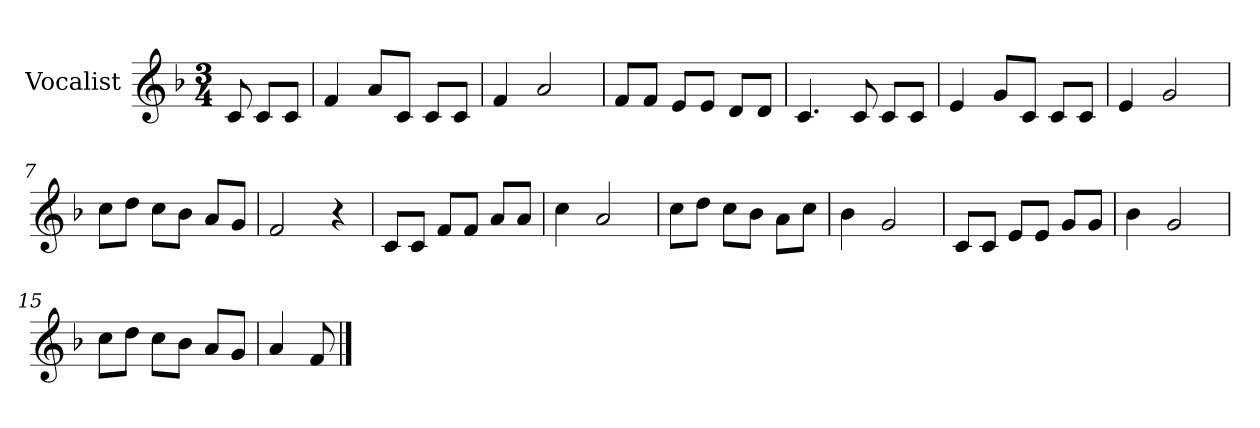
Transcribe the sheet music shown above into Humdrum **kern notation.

**kern
*part1
*staff1
*I"Vocalist
*k[b-]
*F:
*M3/4
=
8c
8cL
8cJ
=1
4f
8aL
8cJ
8cL
8cJ
=2
4f
2a
=3
8fL
8fJ
8eL
8eJ
8dL
8dJ
=4
4.c
8c
8cL
8cJ
=5
4e
8gL
8cJ
8cL
8cJ
=6
4e
2g
=7
8ccL
8ddJ
8ccL
8b-J
8aL
8gJ
=8
2f
4r
=9
8cL
8cJ
8fL
8fJ
8aL
8aJ
=10
4cc
2a
=11
8ccL
8ddJ
8ccL
8b-J
8aL
8ccJ
=12
4b-
2g
=13
8cL
8cJ
8eL
8eJ
8gL
8gJ
=14
4b-
2g
=15
8ccL
8ddJ
8ccL
8b-J
8aL
8gJ
=16
4a
8f
==
*-
